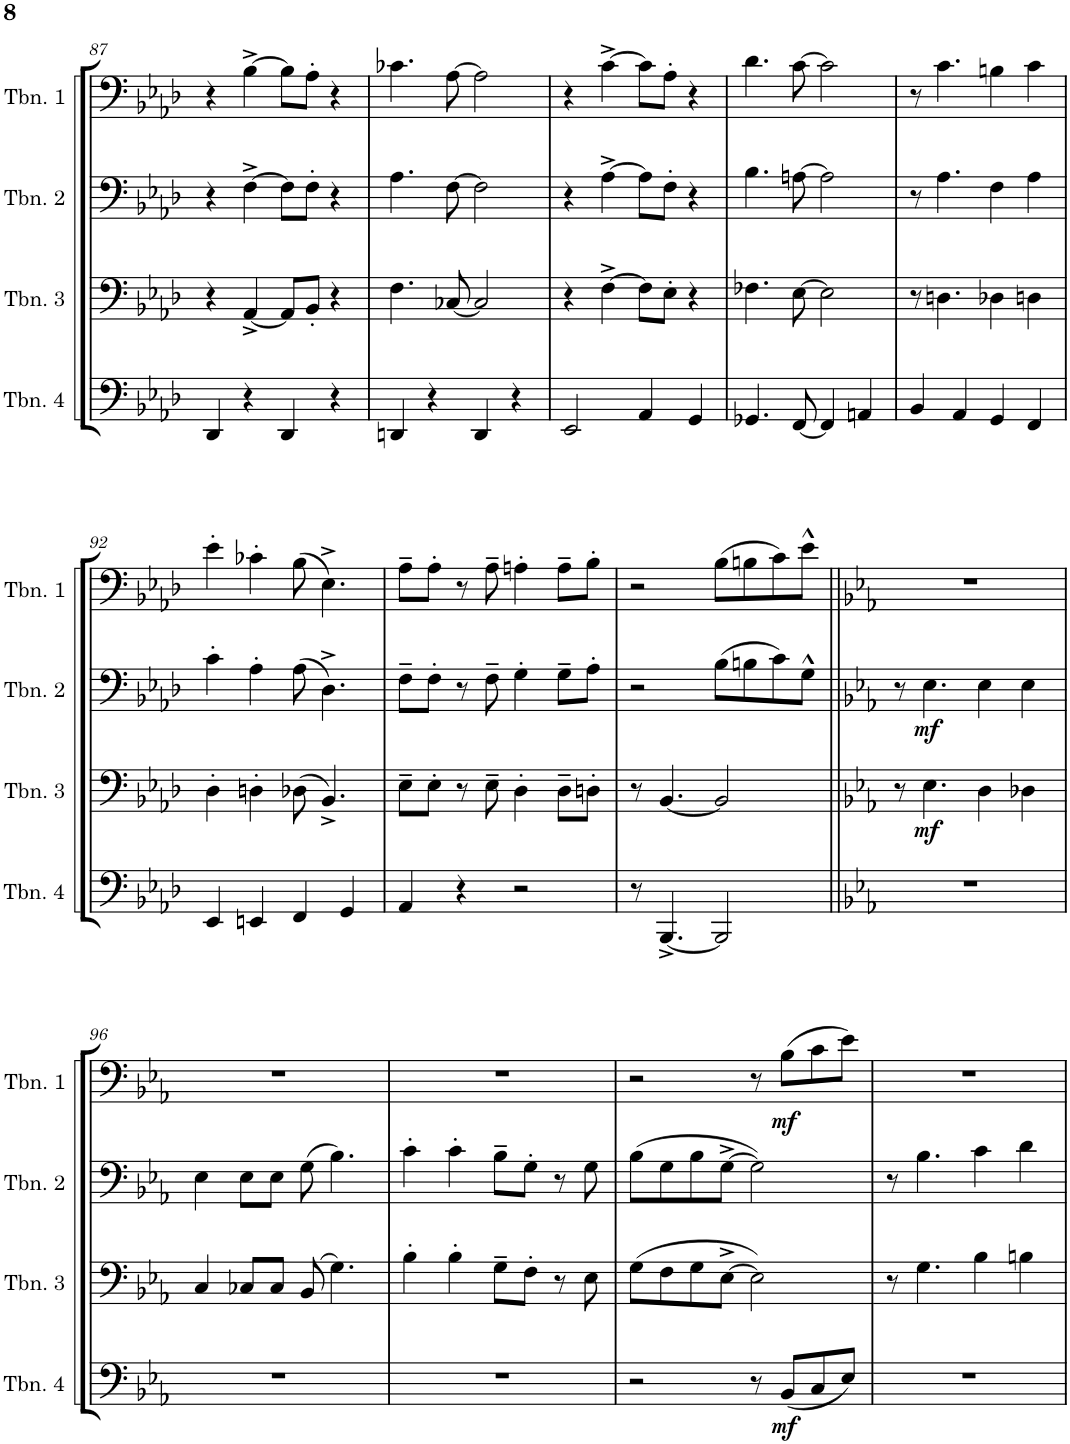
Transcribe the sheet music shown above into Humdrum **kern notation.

**kern	**dynam	**kern	**dynam	**kern	**dynam	**kern	**dynam
*part4	*part4	*part3	*part3	*part2	*part2	*part1	*part1
*staff4	*staff4	*staff3	*staff3	*staff2	*staff2	*staff1	*staff1
*I"Trombone 4	*	*I"Trombone 3	*	*I"Trombone 2	*	*I"Trombone 1	*
*I'Tbn. 4	*	*I'Tbn. 3	*	*I'Tbn. 2	*	*I'Tbn. 1	*
!!LO:PB:g=z
*clefF4	*	*clefF4	*	*clefF4	*	*clefF4	*
*k[b-e-a-d-]	*	*k[b-e-a-d-]	*	*k[b-e-a-d-]	*	*k[b-e-a-d-]	*
*M2/2	*	*M2/2	*	*M2/2	*	*M2/2	*
*met(c|)	*	*met(c|)	*	*met(c|)	*	*met(c|)	*
=87	=87	=87	=87	=87	=87	=87	=87
4DD-/	.	4r	.	4r	.	4r	.
4r	.	[4AA-^/	.	[4F^\	.	[4B-^\	.
4DD-/	.	8AA-/L]	.	8F\L]	.	8B-\L]	.
.	.	8BB-'/J	.	8F'\J	.	8A-'\J	.
4r	.	4r	.	4r	.	4r	.
=88	=88	=88	=88	=88	=88	=88	=88
4DDn/	.	4.F\	.	4.A-\	.	4.c-X\	.
4r	.	.	.	.	.	.	.
.	.	[8C-X/	.	[8F\	.	[8A-\	.
4DD/	.	2C-/]	.	2F\]	.	2A-\]	.
4r	.	.	.	.	.	.	.
=89	=89	=89	=89	=89	=89	=89	=89
2EE-/	.	4r	.	4r	.	4r	.
.	.	[4F^\	.	[4A-^\	.	[4c^\	.
4AA-/	.	8F\L]	.	8A-\L]	.	8c\L]	.
.	.	8E-'\J	.	8F'\J	.	8A-'\J	.
4GG/	.	4r	.	4r	.	4r	.
=90	=90	=90	=90	=90	=90	=90	=90
4.GG-X/	.	4.F-X\	.	4.B-\	.	4.d-\	.
[8FF/	.	[8E-\	.	[8An\	.	[8c\	.
4FF/]	.	2E-\]	.	2A\]	.	2c\]	.
4AAn/	.	.	.	.	.	.	.
=91	=91	=91	=91	=91	=91	=91	=91
4BB-/	.	8r	.	8r	.	8r	.
.	.	4.Dn\	.	4.A-\	.	4.c\	.
4AA-/	.	.	.	.	.	.	.
4GG/	.	4D-X\	.	4F\	.	4Bn\	.
4FF/	.	4Dn\	.	4A-\	.	4c\	.
!!LO:LB:g=z
=92	=92	=92	=92	=92	=92	=92	=92
4EE-/	.	4D-'\	.	4c'\	.	4e-'\	.
4EEn/	.	4Dn'\	.	4A-'\	.	4c-X'\	.
4FF/	.	(8D-X\	.	(8A-\	.	(8B-\	.
.	.	4.BB-^/)	.	4.D-^\)	.	4.E-^\)	.
4GG/	.	.	.	.	.	.	.
=93	=93	=93	=93	=93	=93	=93	=93
4AA-/	.	8E-~\L	.	8F~\L	.	8A-~\L	.
.	.	8E-'\J	.	8F'\J	.	8A-'\J	.
4r	.	8r	.	8r	.	8r	.
.	.	8E-~\	.	8F~\	.	8A-~\	.
2r	.	4D-'\	.	4G'\	.	4An'\	.
.	.	8D-~\L	.	8G~\L	.	8A~\L	.
.	.	8Dn'\J	.	8A-'\J	.	8B-'\J	.
=94	=94	=94	=94	=94	=94	=94	=94
8r	.	8r	.	2r	.	2r	.
[4.BBB-^/	.	[4.BB-/	.	.	.	.	.
2BBB-/]	.	2BB-/]	.	(8B-\L	.	(8B-\L	.
.	.	.	.	8Bn\	.	8Bn\	.
.	.	.	.	8c\)	.	8c\)	.
.	.	.	.	8G^^\J	.	8e-^^\J	.
=95||	=95||	=95||	=95||	=95||	=95||	=95||	=95||
*k[b-e-a-]	*	*k[b-e-a-]	*	*k[b-e-a-]	*	*k[b-e-a-]	*
1r	.	8r	.	8r	.	1r	.
!	!	!	!LO:DY:b	!	!LO:DY:b	!	!
.	.	4.E-\	mf	4.E-\	mf	.	.
.	.	4D\	.	4E-\	.	.	.
.	.	4D-X\	.	4E-\	.	.	.
!!LO:LB:g=z
=96	=96	=96	=96	=96	=96	=96	=96
1r	.	4C/	.	4E-\	.	1r	.
.	.	8C-X/L	.	8E-\L	.	.	.
.	.	8C-/J	.	8E-\J	.	.	.
.	.	(8BB-/	.	(8G\	.	.	.
.	.	4.G\)	.	4.B-\)	.	.	.
=97	=97	=97	=97	=97	=97	=97	=97
1r	.	4B-'\	.	4c'\	.	1r	.
.	.	4B-'\	.	4c'\	.	.	.
.	.	8G~\L	.	8B-~\L	.	.	.
.	.	8F'\J	.	8G'\J	.	.	.
.	.	8r	.	8r	.	.	.
.	.	8E-\	.	8G\	.	.	.
=98	=98	=98	=98	=98	=98	=98	=98
2r	.	(8G\L	.	(8B-\L	.	2r	.
.	.	8F\	.	8G\	.	.	.
.	.	8G\	.	8B-\	.	.	.
.	.	[8E-^\J	.	[8G^\J	.	.	.
8r	.	2E-\])	.	2G\])	.	8r	.
!	!LO:DY:b	!	!	!	!	!	!LO:DY:b
(8BB-/L	mf	.	.	.	.	(8B-\L	mf
8C/	.	.	.	.	.	8c\	.
8E-/J)	.	.	.	.	.	8e-\J)	.
=99	=99	=99	=99	=99	=99	=99	=99
1r	.	8r	.	8r	.	1r	.
.	.	4.G\	.	4.B-\	.	.	.
.	.	4B-\	.	4c\	.	.	.
.	.	4Bn\	.	4d\	.	.	.
=	=	=	=	=	=	=	=
*-	*-	*-	*-	*-	*-	*-	*-
